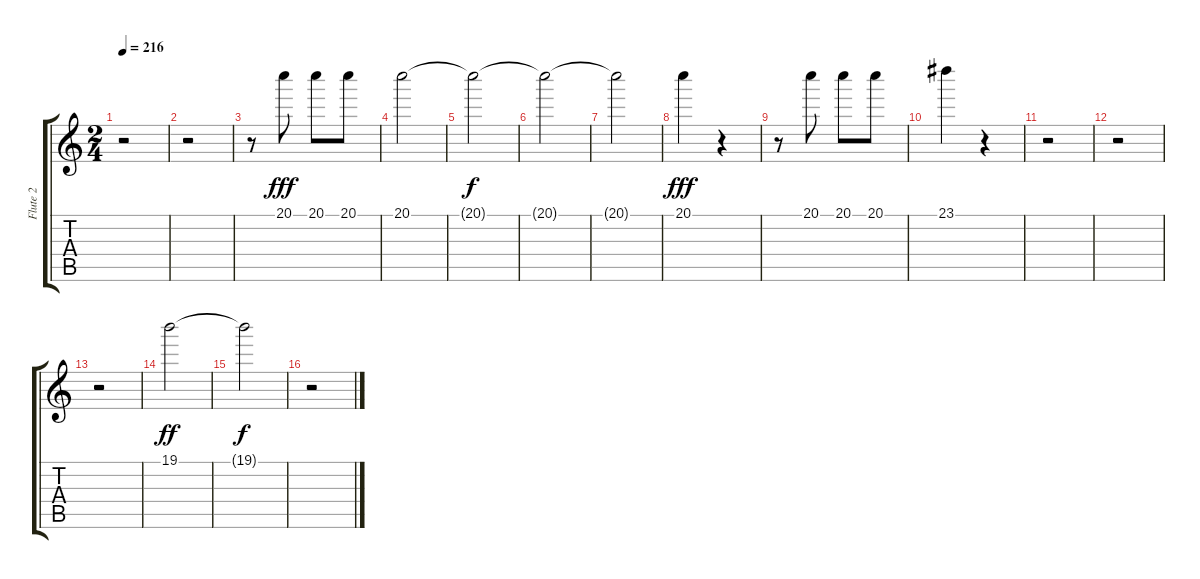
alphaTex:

\track ("Flute 2" "Flute 2") {instrument acousticguitarnylon}
\staff {score tabs}
\tuning (E4 B3 G3 D3 A2 E2) {hide}
\ts (2 4)
\tempo 216
\clef g2
\ks c
r.2{dy fff} |
r.2 |
r.8 20.1.8 20.1.8 20.1.8 |
20.1.2 |
20.1{t}.2{dy f} |
20.1{t}.2 |
20.1{t}.2 |
20.1.4{dy fff} r.4 |
r.8 20.1.8 20.1.8 20.1.8 |
23.1.4 r.4 |
r.2 |
r.2 |
r.2 |
19.1.2{dy ff} |
19.1{t}.2{dy f} |
r.2
